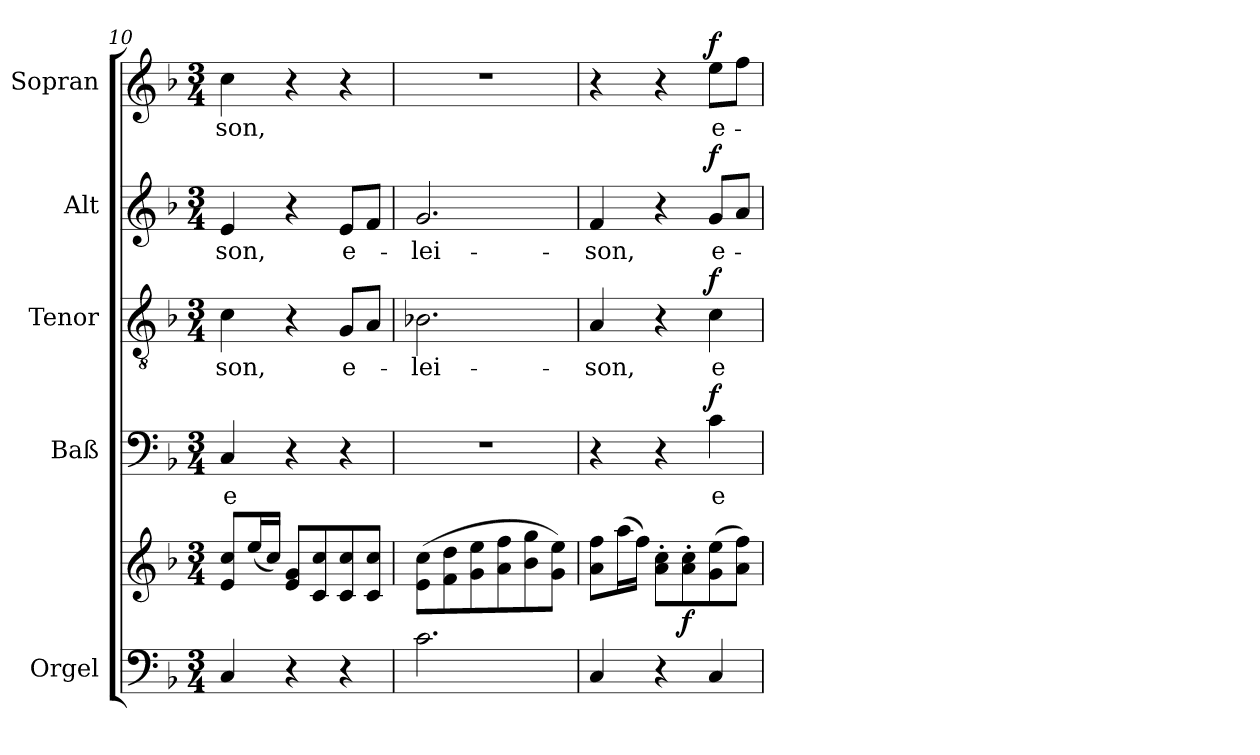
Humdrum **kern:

**kern	**kern	**dynam	**kern	**text	**dynam	**kern	**text	**dynam	**kern	**text	**dynam	**kern	**text	**dynam
*part5	*part5	*part5	*part4	*part4	*part4	*part3	*part3	*part3	*part2	*part2	*part2	*part1	*part1	*part1
*staff6	*staff5	*staff5/6	*staff4	*staff4	*staff4	*staff3	*staff3	*staff3	*staff2	*staff2	*staff2	*staff1	*staff1	*staff1
*I"Orgel	*	*	*I"Baß	*	*	*I"Tenor	*	*	*I"Alt	*	*	*I"Sopran	*	*
*I'Org.	*	*	*	*	*	*	*	*	*	*	*	*	*	*
*clefF4	*clefG2	*	*clefF4	*	*	*clefGv2	*	*	*clefG2	*	*	*clefG2	*	*
*k[b-]	*k[b-]	*	*k[b-]	*	*	*k[b-]	*	*	*k[b-]	*	*	*k[b-]	*	*
*F:	*F:	*	*F:	*	*	*F:	*	*	*F:	*	*	*F:	*	*
*M3/4	*M3/4	*	*M3/4	*	*	*M3/4	*	*	*M3/4	*	*	*M3/4	*	*
=10	=10	=10	=10	=10	=10	=10	=10	=10	=10	=10	=10	=10	=10	=10
!	!	!	!	!LO:LY:b	!	!	!LO:LY:b	!	!	!LO:LY:b	!	!	!LO:LY:b	!
4C/	8e/ 8cc/L	.	4C/	-e	.	4c\	-son,	.	4e/	-son,	.	4cc\	-son,	.
.	(<16ee/L	.	.	.	.	.	.	.	.	.	.	.	.	.
.	16cc/JJ)	.	.	.	.	.	.	.	.	.	.	.	.	.
4r	8e/ 8g/L	.	4r	.	.	4r	.	.	4r	.	.	4r	.	.
.	8c/ 8cc/	.	.	.	.	.	.	.	.	.	.	.	.	.
!	!	!	!	!	!	!	!LO:LY:b	!	!	!LO:LY:b	!	!	!	!
4r	8c/ 8cc/	.	4r	.	.	8G/L	e-	.	8e/L	e-	.	4r	.	.
.	8c/ 8cc/J	.	.	.	.	8A/J	.	.	8f/J	.	.	.	.	.
=11	=11	=11	=11	=11	=11	=11	=11	=11	=11	=11	=11	=11	=11	=11
!	!	!	!	!	!	!	!LO:LY:b	!	!	!LO:LY:b	!	!	!	!
2.c\	(>8e\ 8cc\L	.	2.r	.	.	2.B-X\	-lei-	.	2.g/	-lei-	.	2.r	.	.
.	8f\ 8dd\	.	.	.	.	.	.	.	.	.	.	.	.	.
.	8g\ 8ee\	.	.	.	.	.	.	.	.	.	.	.	.	.
.	8a\ 8ff\	.	.	.	.	.	.	.	.	.	.	.	.	.
.	8b-\ 8gg\	.	.	.	.	.	.	.	.	.	.	.	.	.
.	8g\ 8ee\J)	.	.	.	.	.	.	.	.	.	.	.	.	.
=12	=12	=12	=12	=12	=12	=12	=12	=12	=12	=12	=12	=12	=12	=12
!	!	!	!	!	!	!	!LO:LY:b	!	!	!LO:LY:b	!	!	!	!
4C/	8a\ 8ff\L	.	4r	.	.	4A/	-son,	.	4f/	-son,	.	4r	.	.
.	(>16aa\L	.	.	.	.	.	.	.	.	.	.	.	.	.
.	16ff\JJ)	.	.	.	.	.	.	.	.	.	.	.	.	.
4r	8a\'> 8cc\'>L	.	4r	.	.	4r	.	.	4r	.	.	4r	.	.
!	!	!LO:DY:b	!	!	!	!	!	!	!	!	!	!	!	!
.	8a\'> 8cc\'>	f	.	.	.	.	.	.	.	.	.	.	.	.
!	!	!	!	!LO:LY:b	!LO:DY:a	!	!LO:LY:b	!LO:DY:a	!	!LO:LY:b	!LO:DY:a	!	!LO:LY:b	!LO:DY:a
4C/	(>8g\ 8ee\	.	4c\	e-	f	4c\	e-	f	8g/L	e-	f	8ee\L	e-	f
.	8a\ 8ff\J)	.	.	.	.	.	.	.	8a/J	.	.	8ff\J	.	.
=	=	=	=	=	=	=	=	=	=	=	=	=	=	=
*-	*-	*-	*-	*-	*-	*-	*-	*-	*-	*-	*-	*-	*-	*-
